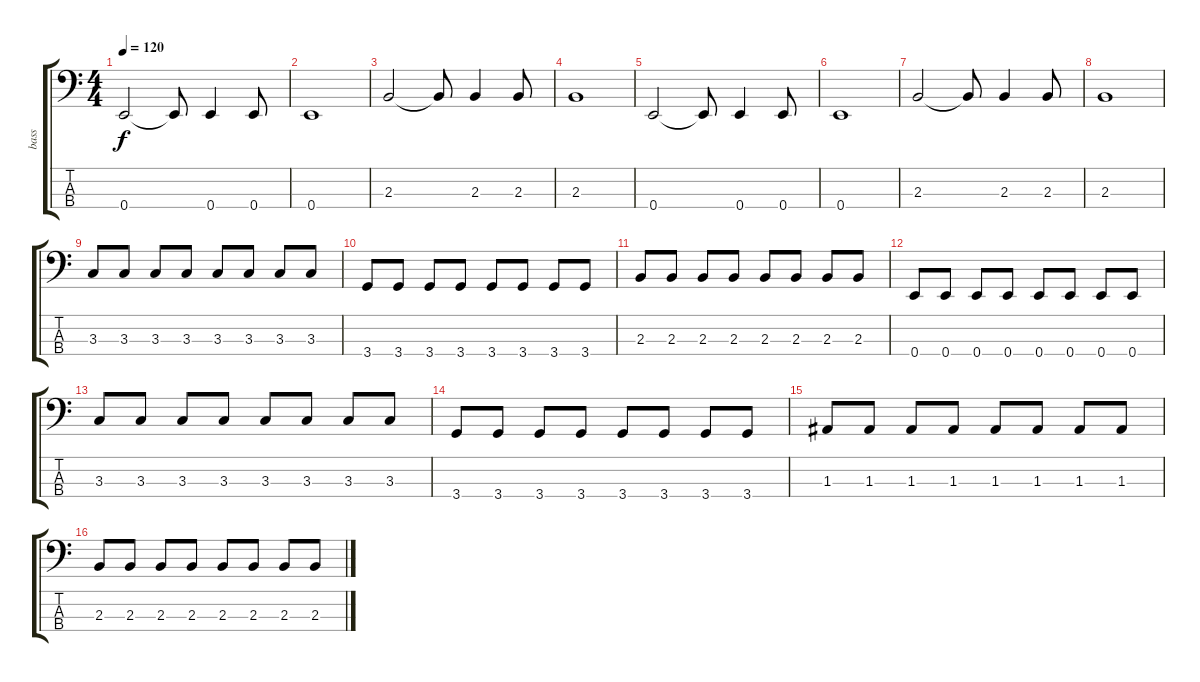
\track ("bass" "bass") {instrument electricbasspick}
\staff {score tabs}
\tuning (G2 D2 A1 E1) {hide}
\ts (4 4)
\tempo 120
\clef f4
\ks c
0.4.2{dy f} 0.4{t}.8 0.4.4 0.4.8 |
0.4.1 |
2.3.2 2.3{t}.8 2.3.4 2.3.8 |
2.3.1 |
0.4.2 0.4{t}.8 0.4.4 0.4.8 |
0.4.1 |
2.3.2 2.3{t}.8 2.3.4 2.3.8 |
2.3.1 |
3.3.8 3.3.8 3.3.8 3.3.8 3.3.8 3.3.8 3.3.8 3.3.8 |
3.4.8 3.4.8 3.4.8 3.4.8 3.4.8 3.4.8 3.4.8 3.4.8 |
2.3.8 2.3.8 2.3.8 2.3.8 2.3.8 2.3.8 2.3.8 2.3.8 |
0.4.8 0.4.8 0.4.8 0.4.8 0.4.8 0.4.8 0.4.8 0.4.8 |
3.3.8 3.3.8 3.3.8 3.3.8 3.3.8 3.3.8 3.3.8 3.3.8 |
3.4.8 3.4.8 3.4.8 3.4.8 3.4.8 3.4.8 3.4.8 3.4.8 |
1.3.8 1.3.8 1.3.8 1.3.8 1.3.8 1.3.8 1.3.8 1.3.8 |
2.3.8 2.3.8 2.3.8 2.3.8 2.3.8 2.3.8 2.3.8 2.3.8
